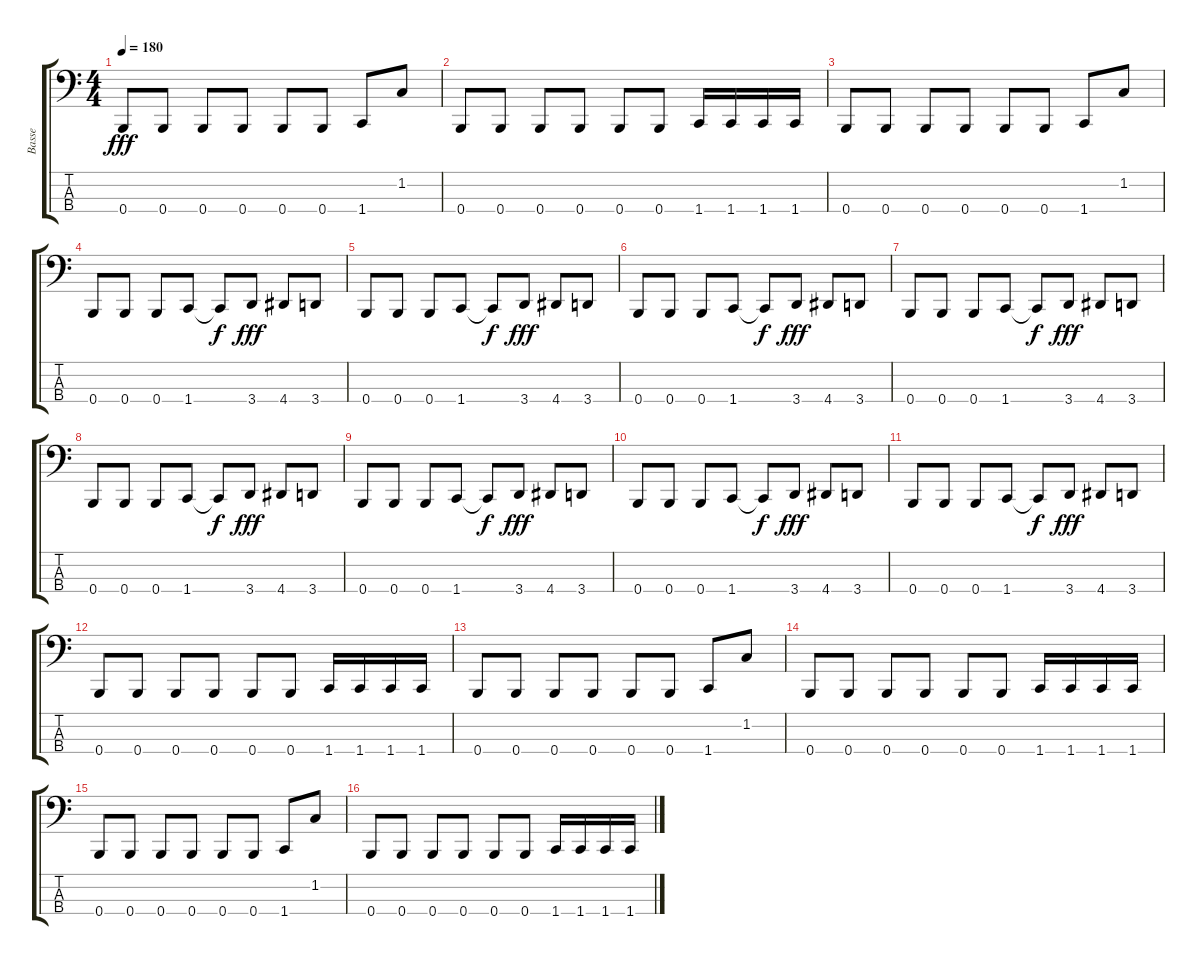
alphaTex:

\track ("Basse" "Basse") {instrument electricbasspick}
\staff {score tabs}
\tuning (E2 B1 Gb1 B0) {hide}
\ts (4 4)
\tempo 180
\clef f4
\ks c
0.4.8{dy fff} 0.4.8 0.4.8 0.4.8 0.4.8 0.4.8 1.4.8 1.2.8 |
0.4.8 0.4.8 0.4.8 0.4.8 0.4.8 0.4.8 1.4.16 1.4.16 1.4.16 1.4.16 |
0.4.8 0.4.8 0.4.8 0.4.8 0.4.8 0.4.8 1.4.8 1.2.8 |
0.4.8 0.4.8 0.4.8 1.4.8 1.4{t}.8{dy f} 3.4.8{dy fff} 4.4.8 3.4.8 |
0.4.8 0.4.8 0.4.8 1.4.8 1.4{t}.8{dy f} 3.4.8{dy fff} 4.4.8 3.4.8 |
0.4.8 0.4.8 0.4.8 1.4.8 1.4{t}.8{dy f} 3.4.8{dy fff} 4.4.8 3.4.8 |
0.4.8 0.4.8 0.4.8 1.4.8 1.4{t}.8{dy f} 3.4.8{dy fff} 4.4.8 3.4.8 |
0.4.8 0.4.8 0.4.8 1.4.8 1.4{t}.8{dy f} 3.4.8{dy fff} 4.4.8 3.4.8 |
0.4.8 0.4.8 0.4.8 1.4.8 1.4{t}.8{dy f} 3.4.8{dy fff} 4.4.8 3.4.8 |
0.4.8 0.4.8 0.4.8 1.4.8 1.4{t}.8{dy f} 3.4.8{dy fff} 4.4.8 3.4.8 |
0.4.8 0.4.8 0.4.8 1.4.8 1.4{t}.8{dy f} 3.4.8{dy fff} 4.4.8 3.4.8 |
0.4.8 0.4.8 0.4.8 0.4.8 0.4.8 0.4.8 1.4.16 1.4.16 1.4.16 1.4.16 |
0.4.8 0.4.8 0.4.8 0.4.8 0.4.8 0.4.8 1.4.8 1.2.8 |
0.4.8 0.4.8 0.4.8 0.4.8 0.4.8 0.4.8 1.4.16 1.4.16 1.4.16 1.4.16 |
0.4.8 0.4.8 0.4.8 0.4.8 0.4.8 0.4.8 1.4.8 1.2.8 |
0.4.8 0.4.8 0.4.8 0.4.8 0.4.8 0.4.8 1.4.16 1.4.16 1.4.16 1.4.16
